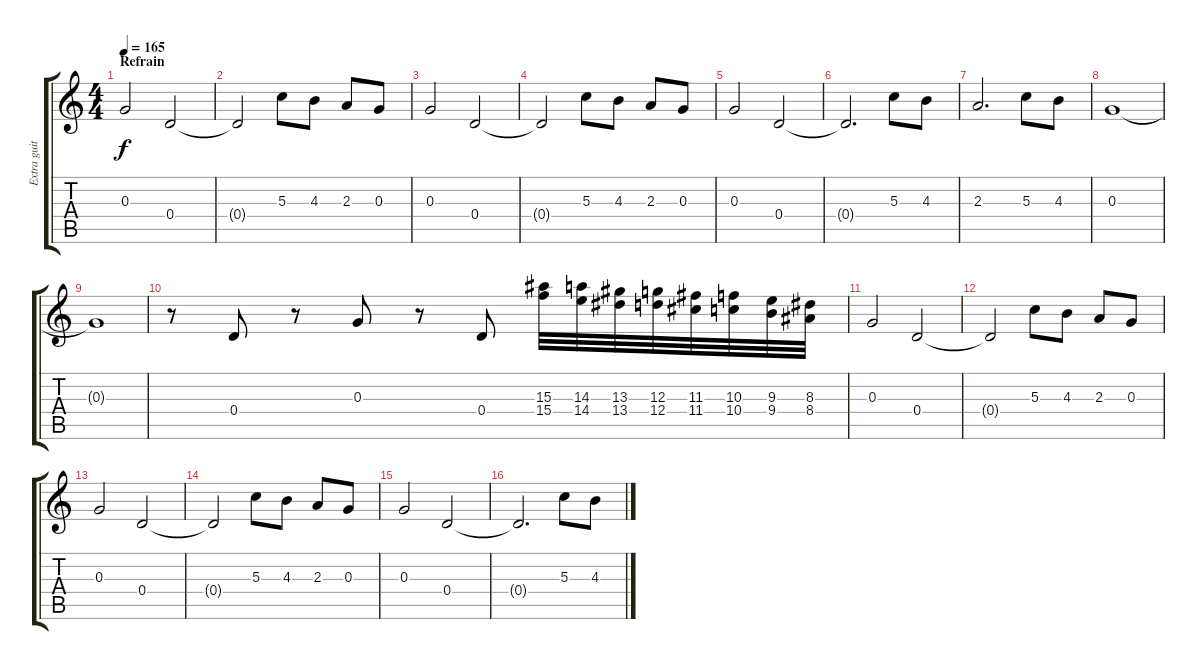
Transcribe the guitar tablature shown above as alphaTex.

\track ("Extra guitare" "Extra guit") {instrument overdrivenguitar}
\staff {score tabs}
\tuning (E4 B3 G3 D3 A2 E2) {hide}
\ts (4 4)
\section ("" "Refrain")
\tempo 165
\clef g2
\ks c
0.3.2{dy f} 0.4.2 |
0.4{t}.2 5.3.8 4.3.8 2.3.8 0.3.8 |
0.3.2 0.4.2 |
0.4{t}.2 5.3.8 4.3.8 2.3.8 0.3.8 |
0.3.2 0.4.2 |
0.4{t}.2{d} 5.3.8 4.3.8 |
2.3.2{d} 5.3.8 4.3.8 |
0.3.1 |
0.3{t}.1 |
r.8 0.4.8 r.8 0.3.8 r.8 0.4.8 (15.3 15.4).32 (14.3 14.4).32 (13.3 13.4).32 (12.3 12.4).32 (11.3 11.4).32 (10.3 10.4).32 (9.3 9.4).32 (8.3 8.4).32 |
0.3.2 0.4.2 |
0.4{t}.2 5.3.8 4.3.8 2.3.8 0.3.8 |
0.3.2 0.4.2 |
0.4{t}.2 5.3.8 4.3.8 2.3.8 0.3.8 |
0.3.2 0.4.2 |
0.4{t}.2{d} 5.3.8 4.3.8
